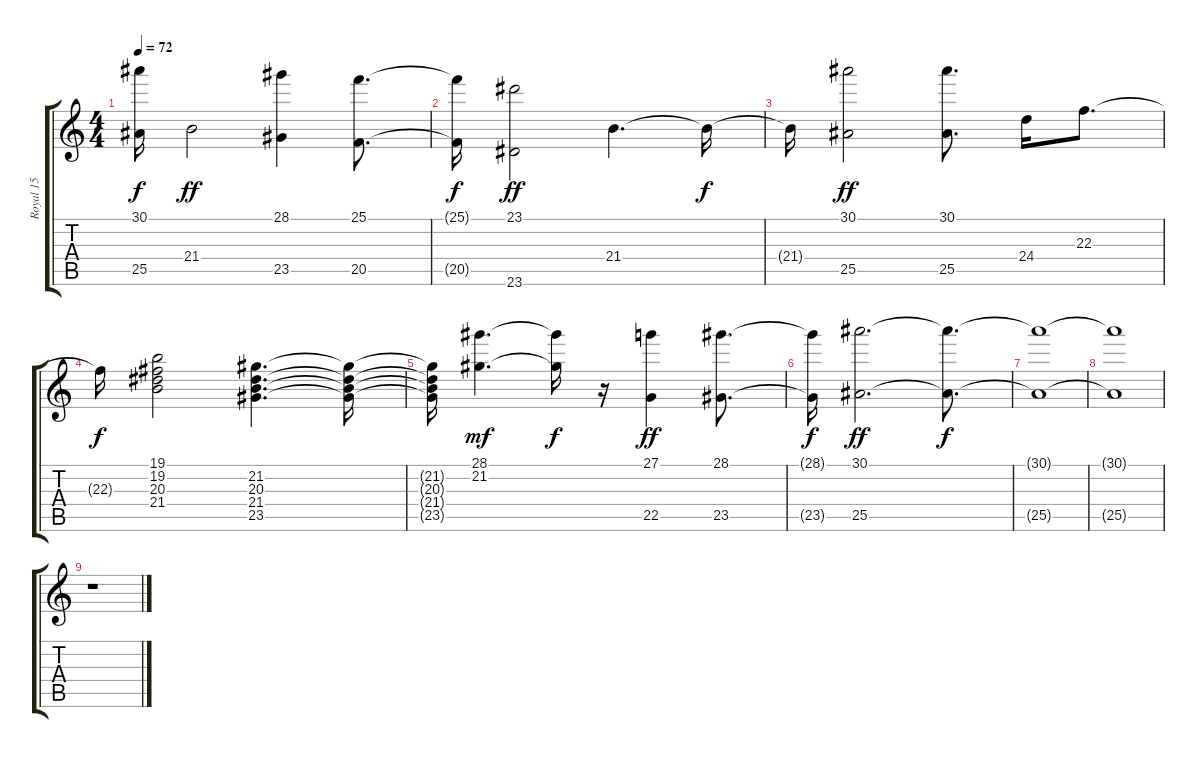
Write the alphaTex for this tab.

\track ("Royal 15" "Royal 15") {instrument brightacousticpiano}
\staff {score tabs}
\tuning (E4 B3 G3 D3 A2 E2) {hide}
\ts (4 4)
\tempo 72
\clef g2
\ks c
(30.1{t} 25.5{t}).16{dy f} 21.4.2{dy ff} (28.1 23.5).4 (25.1 20.5).8{d} |
(25.1{t} 20.5{t}).16{dy f} (23.1 23.6).2{dy ff} 21.4.4{d} 21.4{t}.16{dy f} |
21.4{t}.16 (30.1 25.5).2{dy ff} (30.1 25.5).8{d} 24.4.16 22.3.8{d} |
22.3{t}.16{dy f} (19.1 19.2 20.3 21.4).2 (21.2 20.3 21.4 23.5).4{d} (21.2{t} 20.3{t} 21.4{t} 23.5{t}).16 |
(21.2{t} 20.3{t} 21.4{t} 23.5{t}).16 (28.1 21.2).4{d dy mf} (28.1{t} 21.2{t}).16{dy f} r.16 (27.1 22.5).4{dy ff} (28.1 23.5).8{d} |
(28.1{t} 23.5{t}).16{dy f} (30.1 25.5).2{d dy ff} (30.1{t} 25.5{t}).8{d dy f} |
(30.1{t} 25.5{t}).1 |
(30.1{t} 25.5{t}).1 |
r.1
